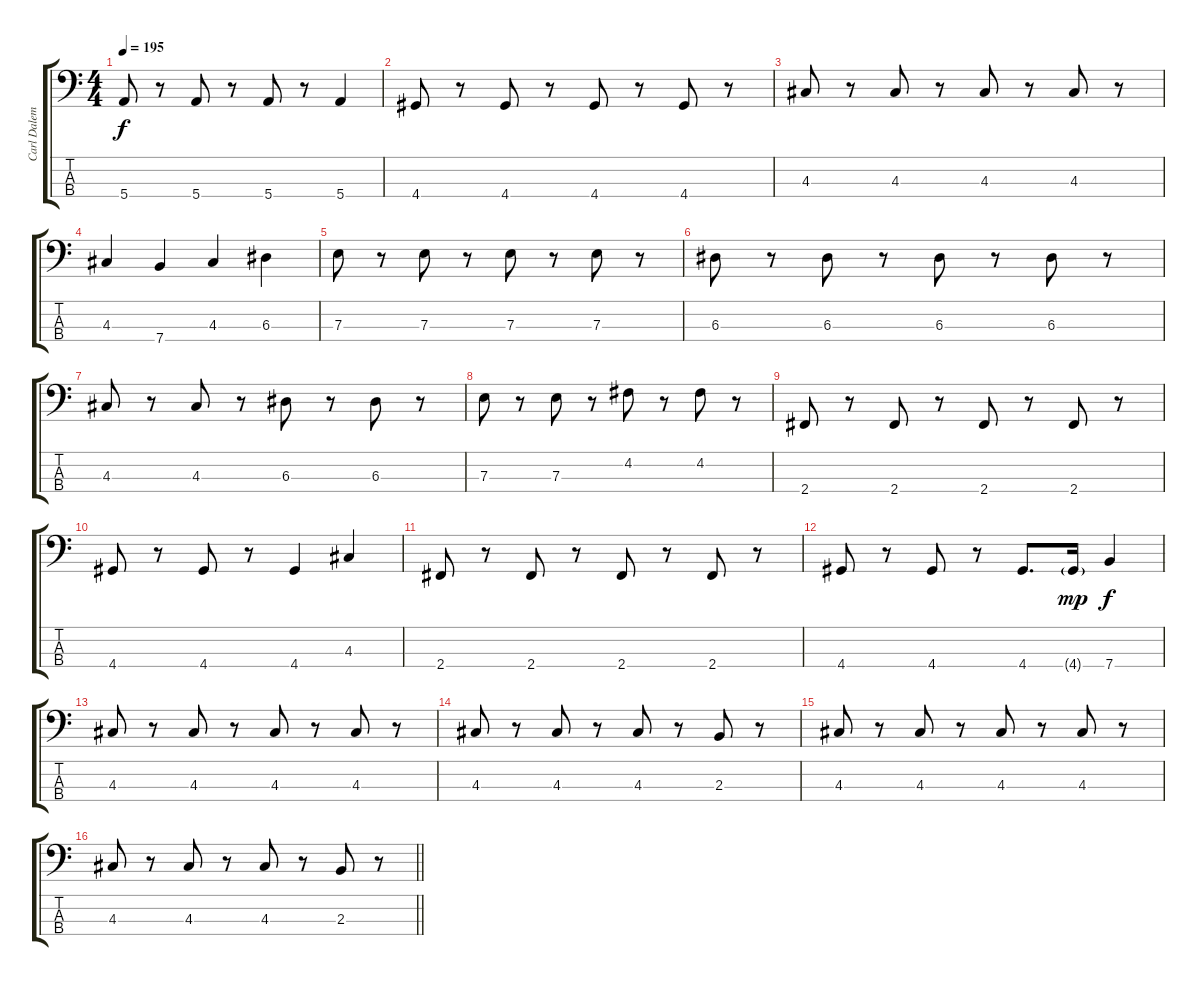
\track ("Carl Dalemo (bass)" "Carl Dalem") {instrument electricbasspick}
\staff {score tabs}
\tuning (G2 D2 A1 E1) {hide}
\ts (4 4)
\tempo 195
\clef f4
\ks c
5.4.8{dy f} r.8 5.4.8 r.8 5.4.8 r.8 5.4.4 |
4.4.8 r.8 4.4.8 r.8 4.4.8 r.8 4.4.8 r.8 |
4.3.8 r.8 4.3.8 r.8 4.3.8 r.8 4.3.8 r.8 |
4.3.4 7.4.4 4.3.4 6.3.4 |
7.3.8 r.8 7.3.8 r.8 7.3.8 r.8 7.3.8 r.8 |
6.3.8 r.8 6.3.8 r.8 6.3.8 r.8 6.3.8 r.8 |
4.3.8 r.8 4.3.8 r.8 6.3.8 r.8 6.3.8 r.8 |
7.3.8 r.8 7.3.8 r.8 4.2.8 r.8 4.2.8 r.8 |
2.4.8 r.8 2.4.8 r.8 2.4.8 r.8 2.4.8 r.8 |
4.4.8 r.8 4.4.8 r.8 4.4.4 4.3.4 |
2.4.8 r.8 2.4.8 r.8 2.4.8 r.8 2.4.8 r.8 |
4.4.8 r.8 4.4.8 r.8 4.4.8{d} 4.4{g}.16{dy mp} 7.4.4{dy f} |
4.3.8 r.8 4.3.8 r.8 4.3.8 r.8 4.3.8 r.8 |
4.3.8 r.8 4.3.8 r.8 4.3.8 r.8 2.3.8 r.8 |
4.3.8 r.8 4.3.8 r.8 4.3.8 r.8 4.3.8 r.8 |
\barLineRight lightlight
4.3.8 r.8 4.3.8 r.8 4.3.8 r.8 2.3.8 r.8
